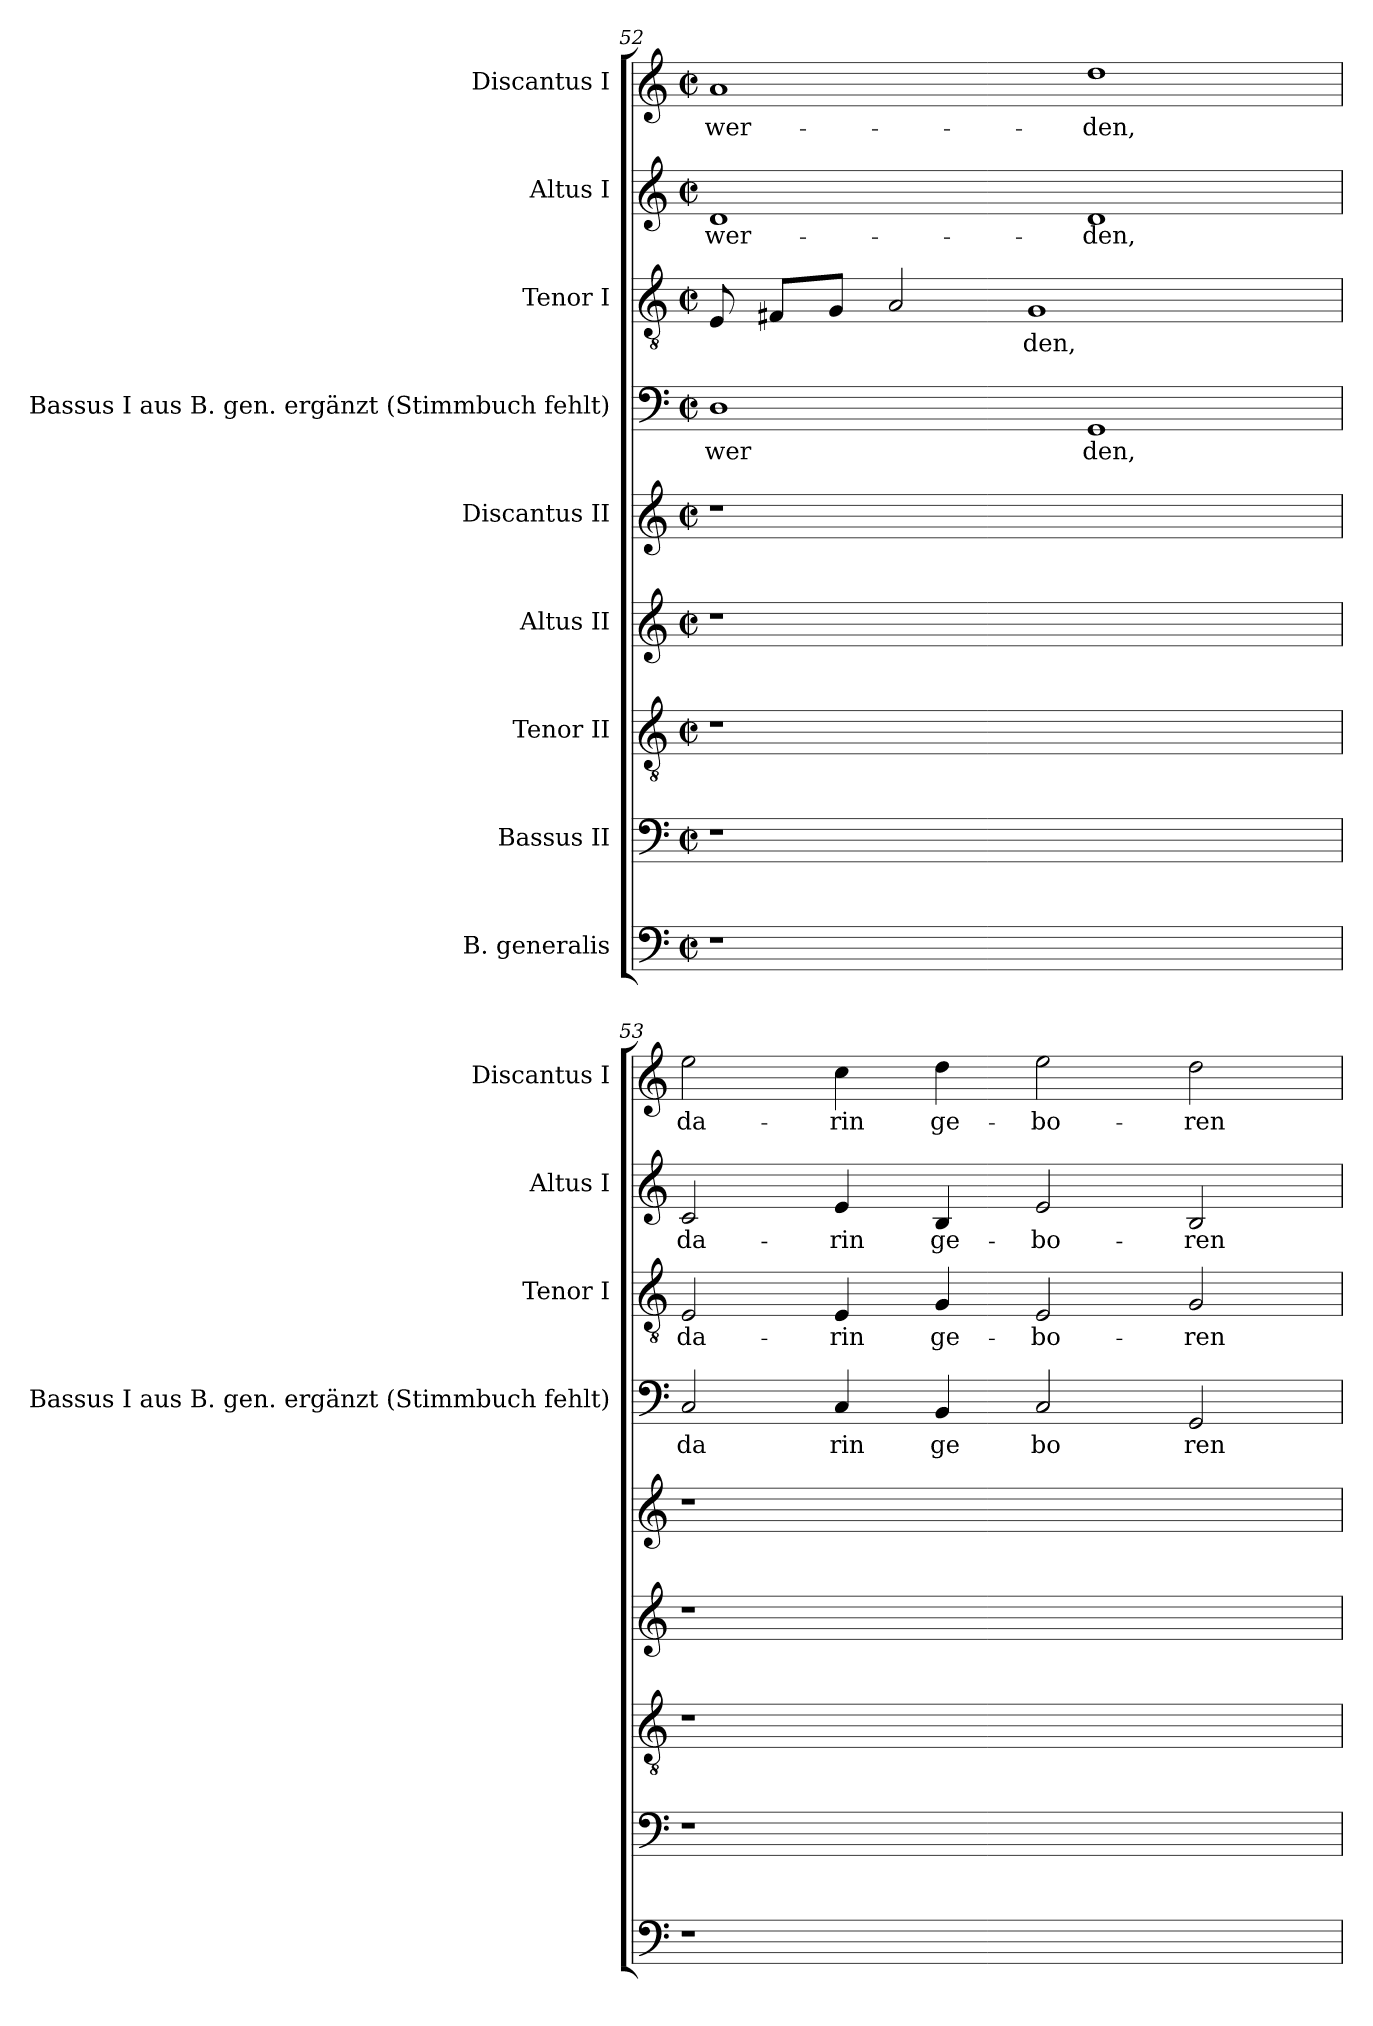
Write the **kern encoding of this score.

**kern	**kern	**kern	**kern	**kern	**kern	**text	**kern	**text	**kern	**text	**kern	**text
*part9	*part8	*part7	*part6	*part5	*part4	*part4	*part3	*part3	*part2	*part2	*part1	*part1
*staff9	*staff8	*staff7	*staff6	*staff5	*staff4	*staff4	*staff3	*staff3	*staff2	*staff2	*staff1	*staff1
*I"B. generalis	*I"Bassus II	*I"Tenor II	*I"Altus II	*I"Discantus II	*I"Bassus I aus B. gen. ergänzt  (Stimmbuch fehlt)	*	*I"Tenor I	*	*I"Altus I	*	*I"Discantus I	*
*	*	*	*	*	*I'Bassus I aus B. gen. ergänzt  (Stimmbuch fehlt)	*	*I'Tenor I	*	*I'Altus I	*	*I'Discantus I	*
*clefF4	*clefF4	*clefGv2	*clefG2	*clefG2	*clefF4	*	*clefGv2	*	*clefG2	*	*clefG2	*
*M2/2	*M2/2	*M2/2	*M2/2	*M2/2	*M2/2	*	*M2/2	*	*M2/2	*	*M2/2	*
*met(c|)	*met(c|)	*met(c|)	*met(c|)	*met(c|)	*met(c|)	*	*met(c|)	*	*met(c|)	*	*met(c|)	*
=52	=52	=52	=52	=52	=52	=52	=52	=52	=52	=52	=52	=52
!	!	!	!	!	!	!LO:LY:b:cj	!	!	!	!LO:LY:b:cj	!	!LO:LY:b:cj
1r	1r	1r	1r	1r	1D	wer	8E/	.	1d	wer-	1a	wer-
.	.	.	.	.	.	.	8F#/L	.	.	.	.	.
.	.	.	.	.	.	.	8G/J	.	.	.	.	.
.	.	.	.	.	.	.	2A/	.	.	.	.	.
!	!	!	!	!	!	!	!	!LO:LY:b:cj	!	!	!	!
.	.	.	.	.	.	.	1G	-den,	.	.	.	.
!	!	!	!	!	!	!LO:LY:b:cj	!	!	!	!LO:LY:b:cj	!	!LO:LY:b:cj
1ryy	1ryy	1ryy	1ryy	1ryy	1GG	den,	.	.	1d	-den,	1dd	-den,
.	.	.	.	.	.	.	8ryy	.	.	.	.	.
=53	=53	=53	=53	=53	=53	=53	=53	=53	=53	=53	=53	=53
!	!	!	!	!	!	!LO:LY:b:cj	!	!LO:LY:b:cj	!	!LO:LY:b:cj	!	!LO:LY:b:cj
1r	1r	1r	1r	1r	2C/	da	2E/	da-	2c/	da-	2ee\	da-
!	!	!	!	!	!	!LO:LY:b:cj	!	!LO:LY:b:cj	!	!LO:LY:b:cj	!	!LO:LY:b:cj
.	.	.	.	.	4C/	rin	4E/	-rin	4e/	-rin	4cc\	-rin
!	!	!	!	!	!	!LO:LY:b:cj	!	!LO:LY:b:cj	!	!LO:LY:b:cj	!	!LO:LY:b:cj
.	.	.	.	.	4BB/	ge	4G/	ge-	4B/	ge-	4dd\	ge-
!	!	!	!	!	!	!LO:LY:b:cj	!	!LO:LY:b:cj	!	!LO:LY:b:cj	!	!LO:LY:b:cj
1ryy	1ryy	1ryy	1ryy	1ryy	2C/	bo	2E/	-bo-	2e/	-bo-	2ee\	-bo-
!	!	!	!	!	!	!LO:LY:b:cj	!	!LO:LY:b:cj	!	!LO:LY:b:cj	!	!LO:LY:b:cj
.	.	.	.	.	2GG/	ren	2G/	-ren	2B/	-ren	2dd\	-ren
=	=	=	=	=	=	=	=	=	=	=	=	=
*-	*-	*-	*-	*-	*-	*-	*-	*-	*-	*-	*-	*-
